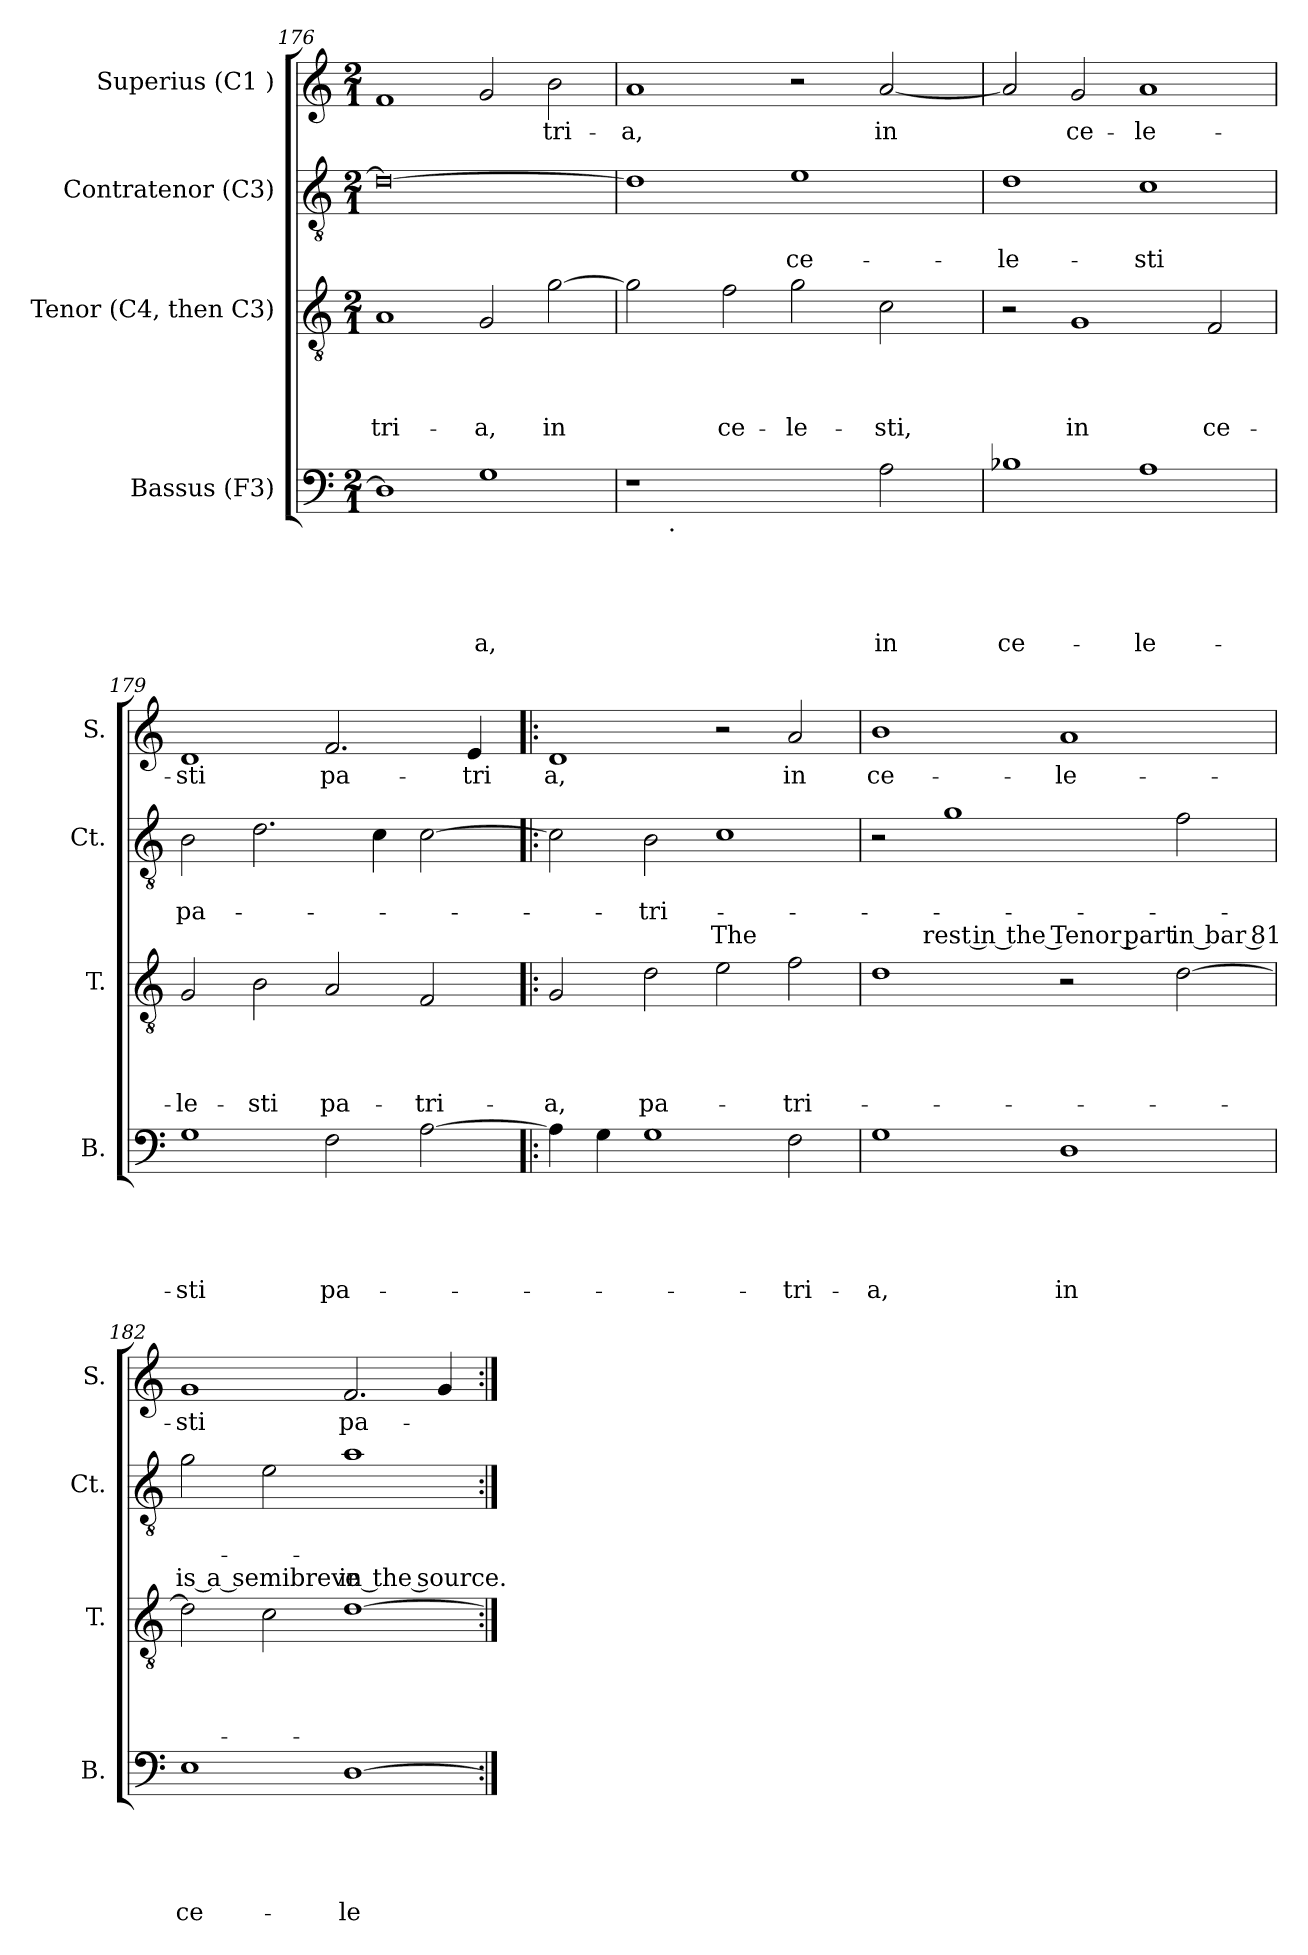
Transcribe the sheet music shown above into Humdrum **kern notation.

**kern	**text	**text	**text	**text	**text	**kern	**text	**text	**text	**text	**kern	**text	**text	**text	**kern	**text
*part4	*part4	*part4	*part4	*part4	*part4	*part3	*part3	*part3	*part3	*part3	*part2	*part2	*part2	*part2	*part1	*part1
*staff4	*staff4	*staff4	*staff4	*staff4	*staff4	*staff3	*staff3	*staff3	*staff3	*staff3	*staff2	*staff2	*staff2	*staff2	*staff1	*staff1
*I"Bassus (F3)	*	*	*	*	*	*I"Tenor (C4, then C3)	*	*	*	*	*I"Contratenor (C3)	*	*	*	*I"Superius (C1 )	*
*I'B.	*	*	*	*	*	*I'T.	*	*	*	*	*I'Ct.	*	*	*	*I'S.	*
*clefF4	*	*	*	*	*	*clefGv2	*	*	*	*	*clefGv2	*	*	*	*clefG2	*
*k[]	*	*	*	*	*	*k[]	*	*	*	*	*k[]	*	*	*	*k[]	*
*C:	*	*	*	*	*	*C:	*	*	*	*	*C:	*	*	*	*C:	*
*M2/1	*	*	*	*	*	*M2/1	*	*	*	*	*M2/1	*	*	*	*M2/1	*
=176	=176	=176	=176	=176	=176	=176	=176	=176	=176	=176	=176	=176	=176	=176	=176	=176
!	!	!	!	!	!	!	!	!	!	!LO:LY:b	!	!	!	!	!	!
1D]	.	.	.	.	.	1A	.	.	.	-tri-	0d_	.	.	.	1f	.
!	!	!	!	!	!LO:LY:b	!	!	!	!	!LO:LY:b	!	!	!	!	!	!
1G	.	.	.	.	-a,	2G/	.	.	.	-a,	.	.	.	.	2g/	.
!	!	!	!	!	!	!	!	!	!	!LO:LY:b	!	!	!	!	!	!LO:LY:b
.	.	.	.	.	.	[>2g\	.	.	.	in	.	.	.	.	2b\	-tri-
=177	=177	=177	=177	=177	=177	=177	=177	=177	=177	=177	=177	=177	=177	=177	=177	=177
!	!	!	!	!	!	!	!	!	!	!	!	!	!	!	!	!LO:LY:b
*^	*	*	*	*	*	*	*	*	*	*	*	*	*	*	*	*
1r	8ryy	.	.	.	.	.	2g\]	.	.	.	.	1d]	.	.	.	1a	-a,
.	32ryy	.	.	.	.	.	.	.	.	.	.	.	.	.	.	.	.
!	!LO:TX:b:t=.	!	!	!	!	!	!	!	!	!	!	!	!	!	!	!	!
.	1ryy	.	.	.	.	.	.	.	.	.	.	.	.	.	.	.	.
!	!	!	!	!	!	!	!	!	!	!	!LO:LY:b	!	!	!	!	!	!
.	.	.	.	.	.	.	2f\	.	.	.	ce-	.	.	.	.	.	.
!	!	!	!	!	!	!	!	!	!	!	!LO:LY:b	!	!	!LO:LY:b	!	!	!
2ryy	.	.	.	.	.	.	2g\	.	.	.	-le-	1e	.	ce-	.	2r	.
.	2ryy	.	.	.	.	.	.	.	.	.	.	.	.	.	.	.	.
!	!	!	!	!	!	!LO:LY:b	!	!	!	!	!LO:LY:b	!	!	!	!	!	!LO:LY:b
2A\	.	.	.	.	.	in	2c\	.	.	.	-sti,	.	.	.	.	[<2a/	in
.	4ryy	.	.	.	.	.	.	.	.	.	.	.	.	.	.	.	.
.	16.ryy	.	.	.	.	.	.	.	.	.	.	.	.	.	.	.	.
=178	=178	=178	=178	=178	=178	=178	=178	=178	=178	=178	=178	=178	=178	=178	=178	=178	=178
!	!	!	!	!	!	!LO:LY:b	!	!	!	!	!	!	!	!LO:LY:b	!	!	!
*v	*v	*	*	*	*	*	*	*	*	*	*	*	*	*	*	*	*
1B-X	.	.	.	.	ce-	2r	.	.	.	.	1d	.	-le-	.	2a/]	.
!	!	!	!	!	!	!	!	!	!	!LO:LY:b	!	!	!	!	!	!LO:LY:b
.	.	.	.	.	.	1G	.	.	.	in	.	.	.	.	2g/	ce-
!	!	!	!	!	!LO:LY:b	!	!	!	!	!	!	!	!LO:LY:b	!	!	!LO:LY:b
1A	.	.	.	.	-le-	.	.	.	.	.	1c	.	-sti	.	1a	-le-
!	!	!	!	!	!	!	!	!	!	!LO:LY:b	!	!	!	!	!	!
.	.	.	.	.	.	2F/	.	.	.	ce-	.	.	.	.	.	.
=179	=179	=179	=179	=179	=179	=179	=179	=179	=179	=179	=179	=179	=179	=179	=179	=179
!	!	!	!	!	!LO:LY:b	!	!	!	!	!LO:LY:b	!	!	!LO:LY:b	!	!	!LO:LY:b
1G	.	.	.	.	-sti	2G/	.	.	.	-le-	2B\	.	pa-	.	1d	-sti
!	!	!	!	!	!	!	!	!	!	!LO:LY:b	!	!	!	!	!	!
.	.	.	.	.	.	2B\	.	.	.	-sti	2.d\	.	.	.	.	.
!	!	!	!	!	!LO:LY:b	!	!	!	!	!LO:LY:b	!	!	!	!	!	!LO:LY:b
2F\	.	.	.	.	pa-	2A/	.	.	.	pa-	.	.	.	.	2.f/	pa-
.	.	.	.	.	.	.	.	.	.	.	4c\	.	.	.	.	.
!	!	!	!	!	!	!	!	!	!	!LO:LY:b	!	!	!	!	!	!
[<2A\	.	.	.	.	.	2F/	.	.	.	-tri-	[<2c\	.	.	.	.	.
!	!	!	!	!	!	!	!	!	!	!	!	!	!	!	!	!LO:LY:b
.	.	.	.	.	.	.	.	.	.	.	.	.	.	.	4e/	-tri
!!LO:LB:g=z
=180!|:	=180!|:	=180!|:	=180!|:	=180!|:	=180!|:	=180!|:	=180!|:	=180!|:	=180!|:	=180!|:	=180!|:	=180!|:	=180!|:	=180!|:	=180!|:	=180!|:
!	!	!	!	!	!	!	!	!	!	!LO:LY:b	!	!	!	!	!	!LO:LY:b
4A\]	.	.	.	.	.	2G/	.	.	.	-a,	2c\]	.	.	.	1d	a,
4G\	.	.	.	.	.	.	.	.	.	.	.	.	.	.	.	.
!	!	!	!	!	!	!	!	!	!	!LO:LY:b	!	!	!LO:LY:b	!	!	!
1G	.	.	.	.	.	2d\	.	.	.	pa-	2B\	.	-tri-	.	.	.
!	!	!	!	!	!	!	!	!	!	!	!	!	!	!LO:LY:b	!	!
.	.	.	.	.	.	2e\	.	.	.	.	1c	.	.	The	2r	.
!	!	!	!	!	!LO:LY:b	!	!	!	!	!LO:LY:b	!	!	!	!	!	!LO:LY:b
2F\	.	.	.	.	-tri-	2f\	.	.	.	-tri-	.	.	.	.	2a/	in
=181	=181	=181	=181	=181	=181	=181	=181	=181	=181	=181	=181	=181	=181	=181	=181	=181
!	!	!	!	!	!LO:LY:b	!	!	!	!	!	!	!	!	!	!	!LO:LY:b
1G	.	.	.	.	-a,	1d	.	.	.	.	2r	.	.	.	1b	ce-
!	!	!	!	!	!	!	!	!	!	!	!	!	!	!LO:LY:b	!	!
.	.	.	.	.	.	.	.	.	.	.	1g	.	.	rest in the Tenor part	.	.
!	!	!	!	!	!LO:LY:b	!	!	!	!	!	!	!	!	!	!	!LO:LY:b
1D	.	.	.	.	in	2r	.	.	.	.	.	.	.	.	1a	-le-
!	!	!	!	!	!	!	!	!	!	!	!	!	!	!LO:LY:b	!	!
.	.	.	.	.	.	[>2d\	.	.	.	.	2f\	.	.	in bar 81	.	.
=182	=182	=182	=182	=182	=182	=182	=182	=182	=182	=182	=182	=182	=182	=182	=182	=182
!	!	!	!	!	!LO:LY:b	!	!	!	!	!	!	!	!	!LO:LY:b	!	!LO:LY:b
1E	.	.	.	.	ce-	2d\]	.	.	.	.	2g\	.	.	is a semibreve	1g	-sti
.	.	.	.	.	.	2c\	.	.	.	.	2e\	.	.	.	.	.
!	!	!	!	!	!LO:LY:b	!	!	!	!	!	!	!	!	!LO:LY:b	!	!LO:LY:b
[>1D	.	.	.	.	-le-	[>1d	.	.	.	.	1a	.	.	in the source.	2.f/	pa-
.	.	.	.	.	.	.	.	.	.	.	.	.	.	.	4g/	.
=:|!	=:|!	=:|!	=:|!	=:|!	=:|!	=:|!	=:|!	=:|!	=:|!	=:|!	=:|!	=:|!	=:|!	=:|!	=:|!	=:|!
*-	*-	*-	*-	*-	*-	*-	*-	*-	*-	*-	*-	*-	*-	*-	*-	*-
